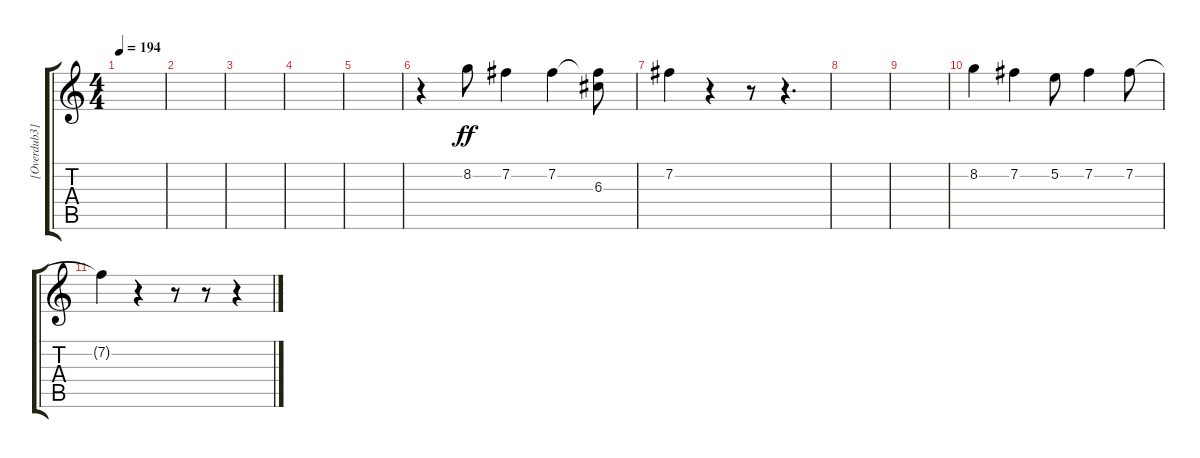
\track ("[Overdub3]" "[Overdub3]") {instrument distortionguitar}
\staff {score tabs}
\tuning (E4 B3 G3 D3 A2 E2) {hide}
\ts (4 4)
\tempo 194
\clef g2
\ks c
|
|
|
|
|
r.4{volume 12 balance 8 instrument violin} 8.2.8{dy ff} 7.2.4 7.2.4 (7.2{t} 6.3).8 |
7.2.4 r.4 r.8 r.4{d} |
|
|
8.2.4 7.2.4 5.2.8 7.2.4 7.2.8 |
7.2{t}.4 r.4 r.8 r.8 r.4
